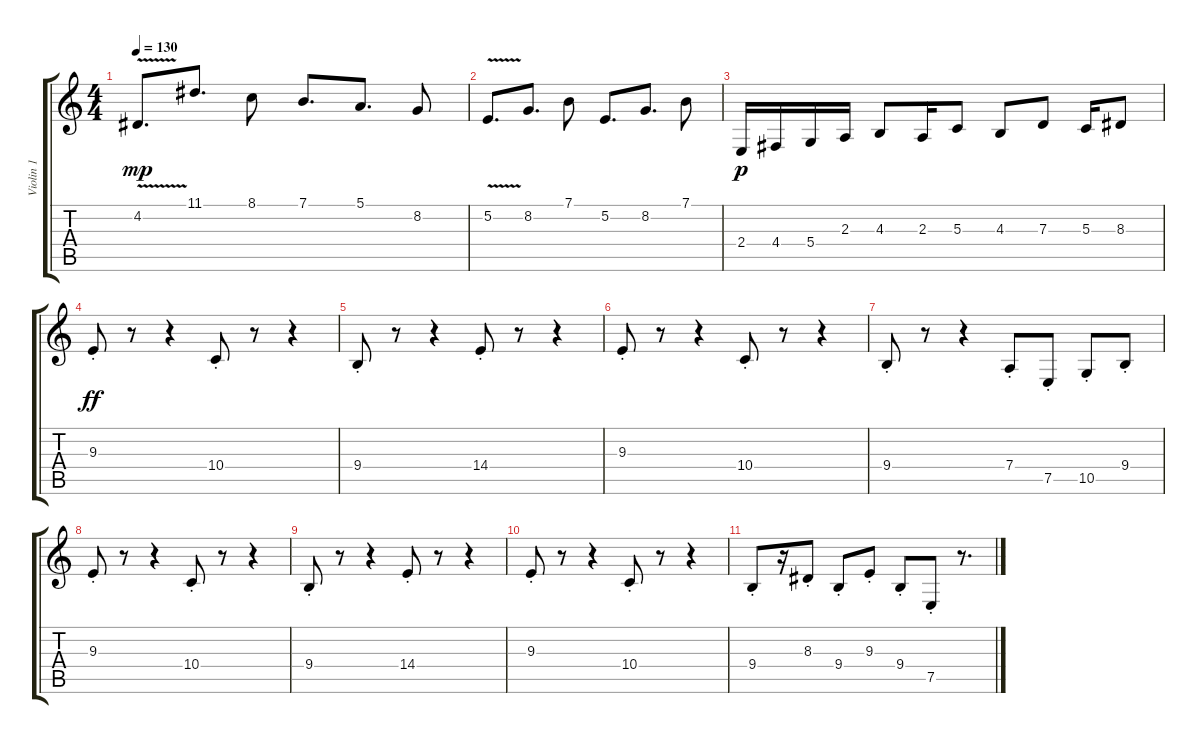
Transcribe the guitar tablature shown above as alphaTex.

\track ("Violin 1" "Violin 1") {instrument violin}
\staff {score tabs}
\tuning (E4 B3 G3 D3 A2 E2) {hide}
\ts (4 4)
\tempo 130
\clef g2
\ks c
4.2{v}.8{d dy mp} 11.1.8{d} 8.1.8 7.1.8{d} 5.1.8{d} 8.2.8 |
5.2{v}.8{d} 8.2.8{d} 7.1.8 5.2.8{d} 8.2.8{d} 7.1.8 |
2.4.16{dy p} 4.4.16 5.4.16 2.3.16 4.3.8 2.3.16 5.3.8 4.3.8 7.3.8 5.3.16 8.3.8 |
9.3{st}.8{dy ff} r.8 r.4 10.4{st}.8 r.8 r.4 |
9.4{st}.8 r.8 r.4 14.4{st}.8 r.8 r.4 |
9.3{st}.8 r.8 r.4 10.4{st}.8 r.8 r.4 |
9.4{st}.8 r.8 r.4 7.4{st}.8 7.5{st}.8 10.5{st}.8 9.4{st}.8 |
9.3{st}.8 r.8 r.4 10.4{st}.8 r.8 r.4 |
9.4{st}.8 r.8 r.4 14.4{st}.8 r.8 r.4 |
9.3{st}.8 r.8 r.4 10.4{st}.8 r.8 r.4 |
9.4{st}.8 r.16 8.3{st}.8 9.4{st}.8 9.3{st}.8 9.4{st}.8 7.5{st}.8 r.8{d}
